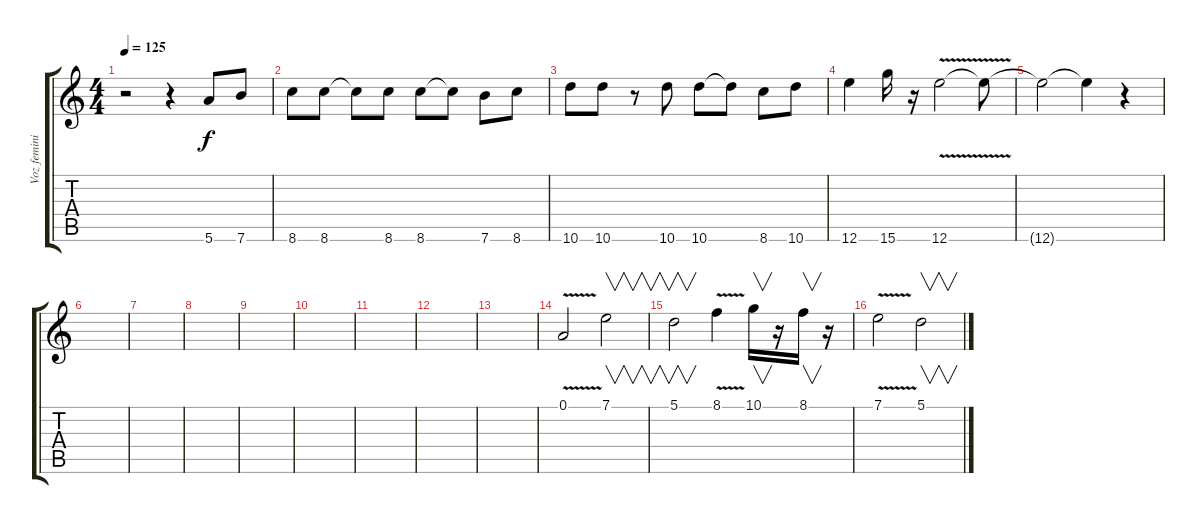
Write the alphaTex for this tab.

\track ("Voz feminina" "Voz femini") {instrument flute}
\staff {score tabs}
\tuning (A4 B3 A3 D3 A2 E4) {hide}
\ts (4 4)
\tempo 125
\clef g2
\ks c
r.2{dy f} r.4 5.6.8 7.6.8 |
8.6.8 8.6.8 8.6{t}.8 8.6.8 8.6.8 8.6{t}.8 7.6.8 8.6.8 |
10.6.8 10.6.8 r.8 10.6.8 10.6.8 10.6{t}.8 8.6.8 10.6.8 |
12.6.4 15.6.16 r.16 12.6{v}.2 12.6{t}.8 |
12.6{t}.2 12.6{t}.4 r.4 |
|
|
|
|
|
|
|
|
0.1{v}.2{volume 11 instrument flute} 7.1.2{v} |
5.1.2{v} 8.1{v}.4 10.1.16{v} r.16 8.1.16{v} r.16 |
7.1{v}.2 5.1.2{v}
